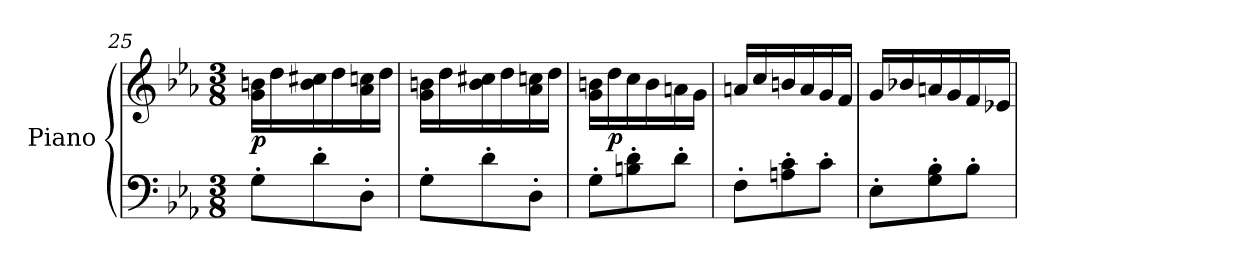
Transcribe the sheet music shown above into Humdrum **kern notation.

**kern	**kern	**dynam
*part1	*part1	*part1
*staff2	*staff1	*staff1/2
*I"Piano	*	*
*I'Pno.	*	*
*clefF4	*clefG2	*
*k[b-e-a-]	*k[b-e-a-]	*
*M3/8	*M3/8	*
=25	=25	=25
!	!	!LO:DY:b
8G'\L	16g\ 16bn\LL	p
.	16dd\	.
8d'\	16b\ 16cc#X\	.
.	16dd\	.
8D'\J	16a-\ 16ccn\	.
.	16dd\JJ	.
=26	=26	=26
8G'\L	16g\ 16bn\LL	.
.	16dd\	.
8d'\	16b\ 16cc#X\	.
.	16dd\	.
8D'\J	16a-\ 16ccn\	.
.	16dd\JJ	.
=27	=27	=27
8G'\L	16g\ 16bn\LL	.
!	!	!LO:DY:b
.	16dd\	p
8Bn\' 8d\'	16cc\	.
.	16b\	.
8d'\J	16an\	.
.	16g\JJ	.
=28	=28	=28
8F'\L	16an/LL	.
.	16cc/	.
8An\' 8c\'	16bn/	.
.	16a/	.
8c'\J	16g/	.
.	16f/JJ	.
!!LO:LB:g=z
=29	=29	=29
8E-'\L	16g/LL	.
.	16b-X/	.
8G\' 8B-\'	16an/	.
.	16g/	.
8B-'\J	16f/	.
.	16e-X/JJ	.
=	=	=
*-	*-	*-
